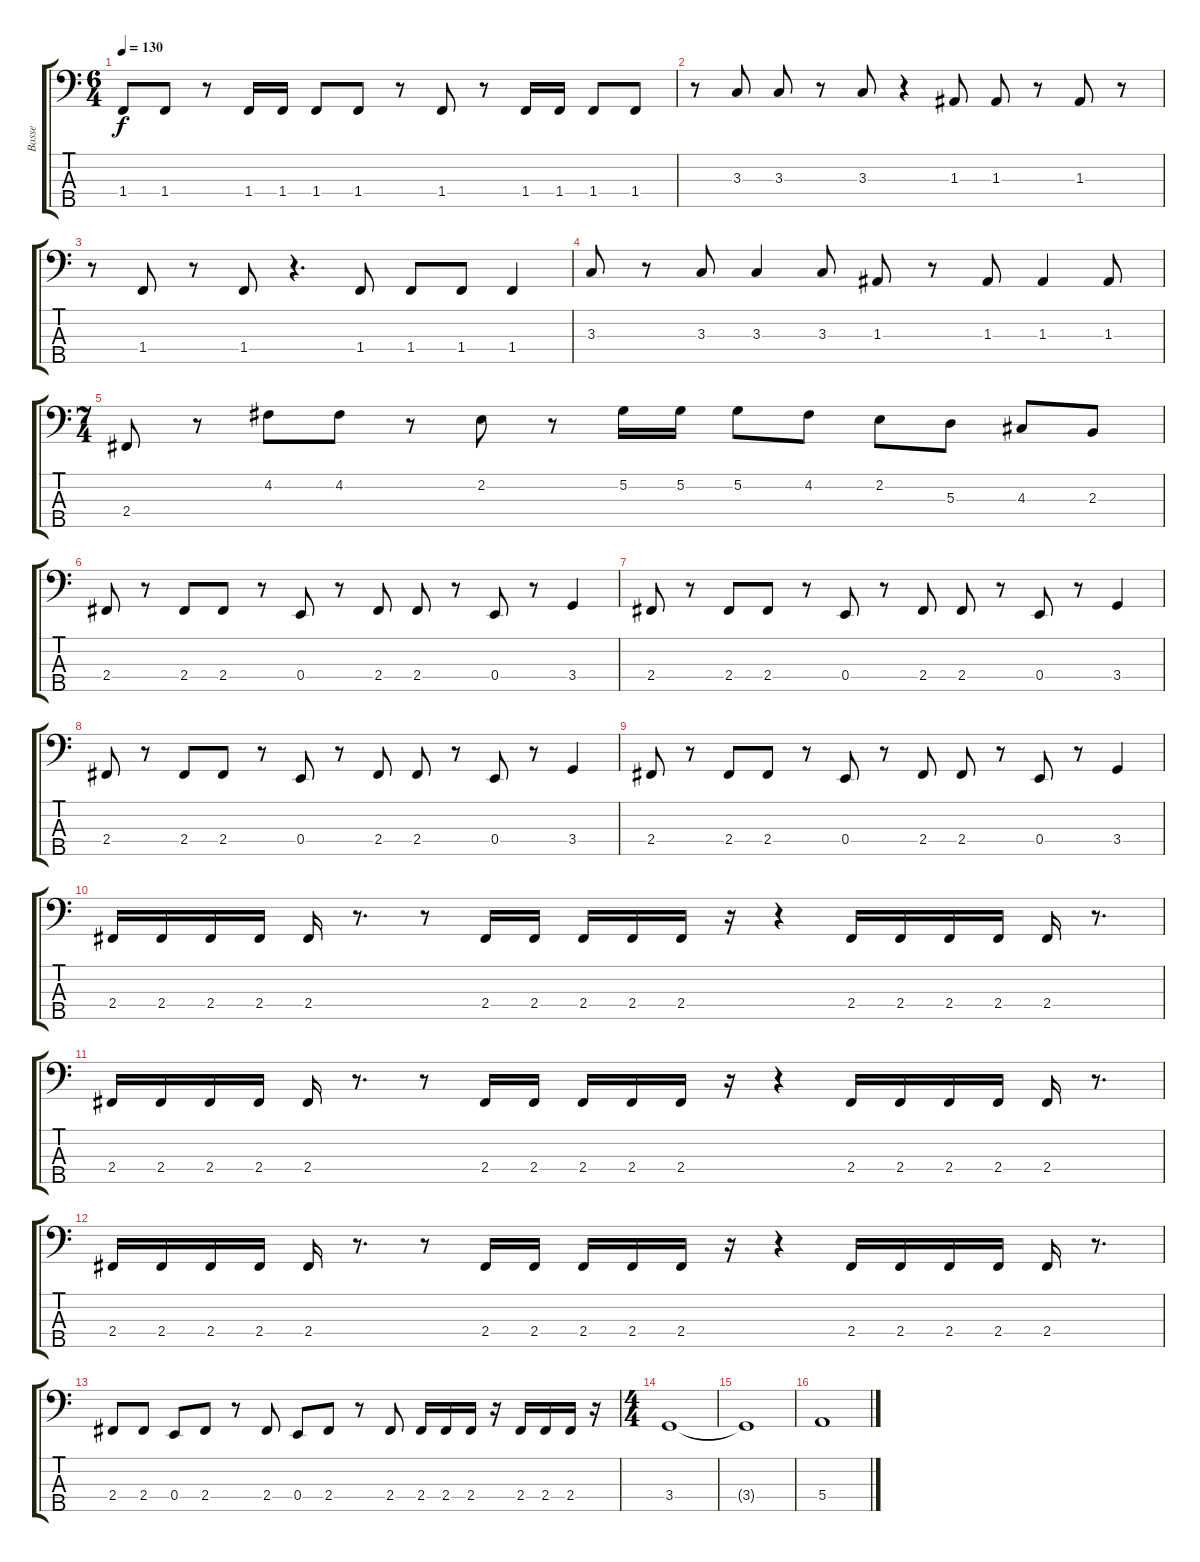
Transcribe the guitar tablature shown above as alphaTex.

\track ("Basse" "Basse") {instrument electricbassfinger}
\staff {score tabs}
\tuning (G2 D2 A1 E1 B0) {hide}
\ts (6 4)
\tempo 130
\clef f4
\ks c
1.4.8{dy f} 1.4.8 r.8 1.4.16 1.4.16 1.4.8 1.4.8 r.8 1.4.8 r.8 1.4.16 1.4.16 1.4.8 1.4.8 |
r.8 3.3.8 3.3.8 r.8 3.3.8 r.4 1.3.8 1.3.8 r.8 1.3.8 r.8 |
r.8 1.4.8 r.8 1.4.8 r.4{d} 1.4.8 1.4.8 1.4.8 1.4.4 |
3.3.8 r.8 3.3.8 3.3.4 3.3.8 1.3.8 r.8 1.3.8 1.3.4 1.3.8 |
\ts (7 4)
2.4.8 r.8 4.2.8 4.2.8 r.8 2.2.8 r.8 5.2.16 5.2.16 5.2.8 4.2.8 2.2.8 5.3.8 4.3.8 2.3.8 |
2.4.8 r.8 2.4.8 2.4.8 r.8 0.4.8 r.8 2.4.8 2.4.8 r.8 0.4.8 r.8 3.4.4 |
2.4.8 r.8 2.4.8 2.4.8 r.8 0.4.8 r.8 2.4.8 2.4.8 r.8 0.4.8 r.8 3.4.4 |
2.4.8 r.8 2.4.8 2.4.8 r.8 0.4.8 r.8 2.4.8 2.4.8 r.8 0.4.8 r.8 3.4.4 |
2.4.8 r.8 2.4.8 2.4.8 r.8 0.4.8 r.8 2.4.8 2.4.8 r.8 0.4.8 r.8 3.4.4 |
2.4.16 2.4.16 2.4.16 2.4.16 2.4.16 r.8{d} r.8 2.4.16 2.4.16 2.4.16 2.4.16 2.4.16 r.16 r.4 2.4.16 2.4.16 2.4.16 2.4.16 2.4.16 r.8{d} |
2.4.16 2.4.16 2.4.16 2.4.16 2.4.16 r.8{d} r.8 2.4.16 2.4.16 2.4.16 2.4.16 2.4.16 r.16 r.4 2.4.16 2.4.16 2.4.16 2.4.16 2.4.16 r.8{d} |
2.4.16 2.4.16 2.4.16 2.4.16 2.4.16 r.8{d} r.8 2.4.16 2.4.16 2.4.16 2.4.16 2.4.16 r.16 r.4 2.4.16 2.4.16 2.4.16 2.4.16 2.4.16 r.8{d} |
2.4.8 2.4.8 0.4.8 2.4.8 r.8 2.4.8 0.4.8 2.4.8 r.8 2.4.8 2.4.16 2.4.16 2.4.16 r.16 2.4.16 2.4.16 2.4.16 r.16 |
\ts (4 4)
3.4.1 |
3.4{t}.1 |
5.4.1
